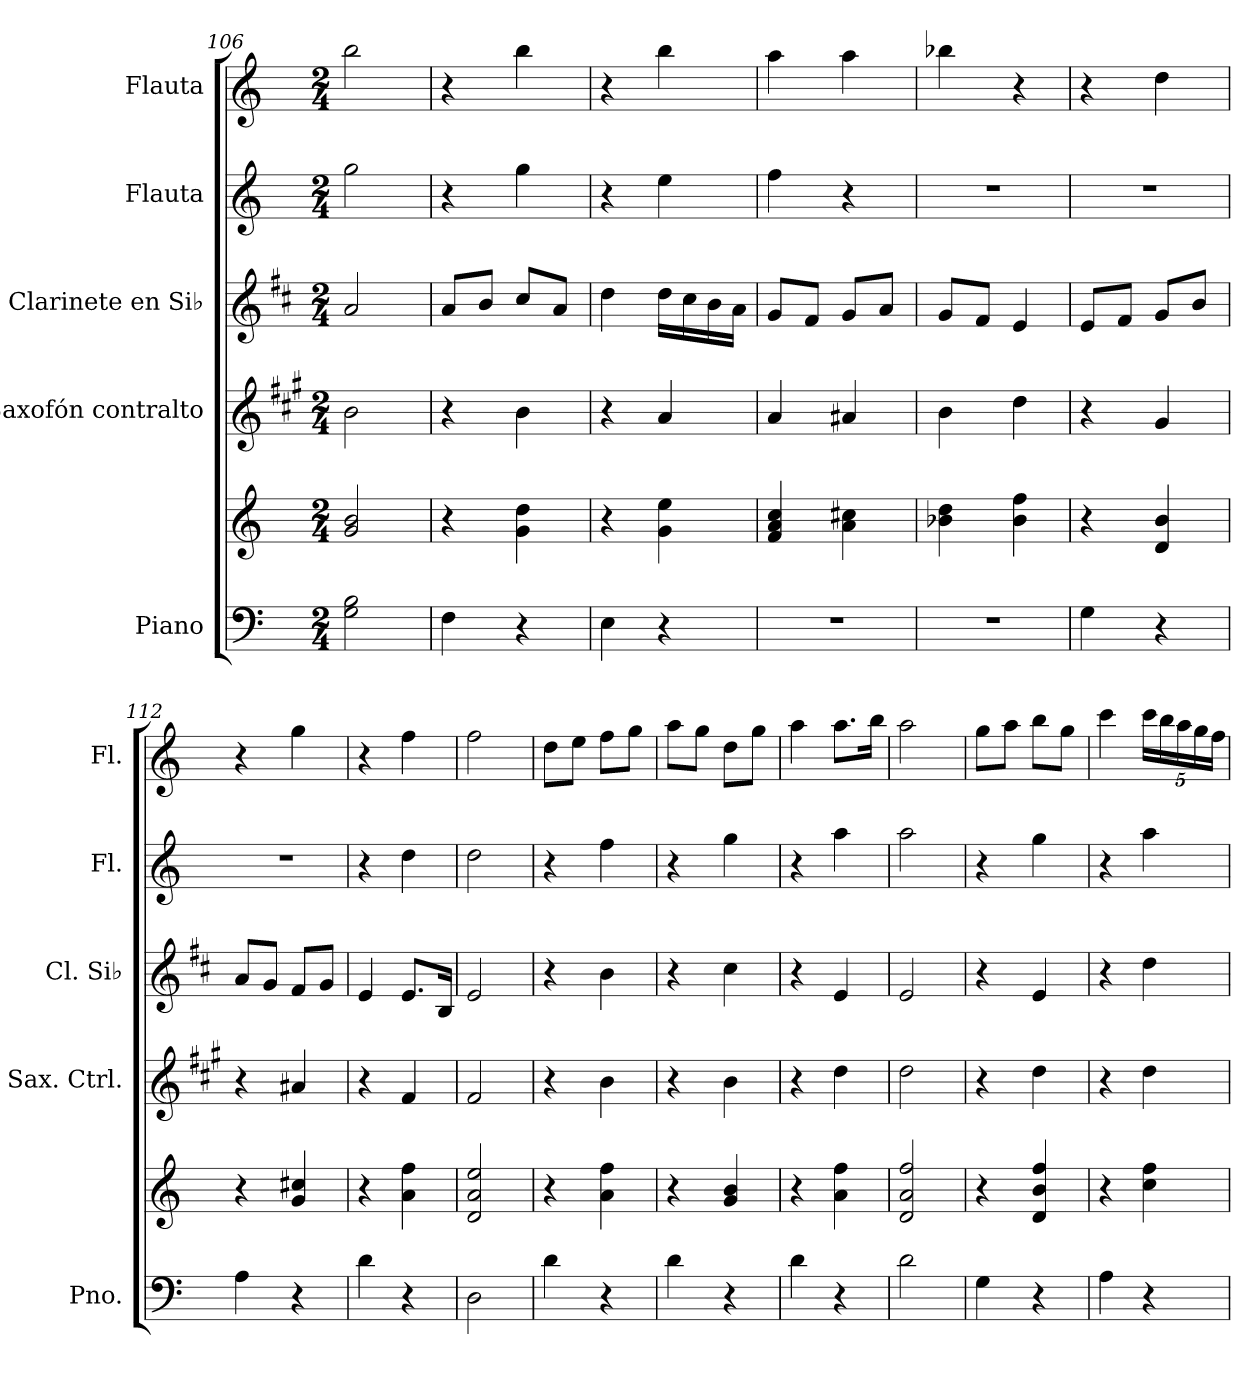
**kern	**kern	**kern	**kern	**kern	**kern
*part5	*part5	*part4	*part3	*part2	*part1
*staff6	*staff5	*staff4	*staff3	*staff2	*staff1
*I"Piano	*	*I"Saxofón contralto	*I"Clarinete en Si♭	*I"Flauta	*I"Flauta
*I'Pno.	*	*I'Sax. Ctrl.	*I'Cl. Si♭	*I'Fl.	*I'Fl.
*clefF4	*clefG2	*clefG2	*clefG2	*clefG2	*clefG2
*	*	*ITrd5c9	*ITrd1c2	*	*
*k[]	*k[]	*k[]	*k[]	*k[]	*k[]
*M2/4	*M2/4	*M2/4	*M2/4	*M2/4	*M2/4
=106	=106	=106	=106	=106	=106
2G\ 2B\	2g/ 2b/	2d\	2g/	2gg\	2bb\
=107	=107	=107	=107	=107	=107
4F\	4r	4r	8g/L	4r	4r
.	.	.	8a/J	.	.
4r	4g\ 4dd\	4d\	8b/L	4gg\	4bb\
.	.	.	8g/J	.	.
!!LO:LB:g=z
=108	=108	=108	=108	=108	=108
4E\	4r	4r	4cc\	4r	4r
4r	4g\ 4ee\	4c/	16cc\LL	4ee\	4bb\
.	.	.	16b\	.	.
.	.	.	16a\	.	.
.	.	.	16g\JJ	.	.
=109	=109	=109	=109	=109	=109
2r	4f/ 4a/ 4cc/	4c/	8f/L	4ff\	4aa\
.	.	.	8e/J	.	.
.	4a\ 4cc#X\	4c#X/	8f/L	4r	4aa\
.	.	.	8g/J	.	.
=110	=110	=110	=110	=110	=110
2r	4b-X\ 4dd\	4d\	8f/L	2r	4bb-X\
.	.	.	8e/J	.	.
.	4b-\ 4ff\	4f\	4d/	.	4r
=111	=111	=111	=111	=111	=111
4G\	4r	4r	8d/L	2r	4r
.	.	.	8e/J	.	.
4r	4d/ 4b/	4B/	8f/L	.	4dd\
.	.	.	8a/J	.	.
=112	=112	=112	=112	=112	=112
4A\	4r	4r	8g/L	2r	4r
.	.	.	8f/J	.	.
4r	4g/ 4cc#X/	4c#X/	8e/L	.	4gg\
.	.	.	8f/J	.	.
=113	=113	=113	=113	=113	=113
4d\	4r	4r	4d/	4r	4r
4r	4a\ 4ff\	4A/	8.d/L	4dd\	4ff\
.	.	.	16A/Jk	.	.
=114	=114	=114	=114	=114	=114
2D\	2d/ 2a/ 2ee/	2A/	2d/	2dd\	2ff\
=115	=115	=115	=115	=115	=115
4d\	4r	4r	4r	4r	8dd\L
.	.	.	.	.	8ee\J
4r	4a\ 4ff\	4d\	4a\	4ff\	8ff\L
.	.	.	.	.	8gg\J
=116	=116	=116	=116	=116	=116
4d\	4r	4r	4r	4r	8aa\L
.	.	.	.	.	8gg\J
4r	4g/ 4b/	4d\	4b\	4gg\	8dd\L
.	.	.	.	.	8gg\J
!!LO:PB:g=z
=117	=117	=117	=117	=117	=117
4d\	4r	4r	4r	4r	4aa\
4r	4a\ 4ff\	4f\	4d/	4aa\	8.aa\L
.	.	.	.	.	16bb\Jk
=118	=118	=118	=118	=118	=118
2d\	2d/ 2a/ 2ff/	2f\	2d/	2aa\	2aa\
=119	=119	=119	=119	=119	=119
4G\	4r	4r	4r	4r	8gg\L
.	.	.	.	.	8aa\J
4r	4d/ 4b/ 4ff/	4f\	4d/	4gg\	8bb\L
.	.	.	.	.	8gg\J
=120	=120	=120	=120	=120	=120
4A\	4r	4r	4r	4r	4ccc\
*	*	*	*	*	*Xbrackettup
4r	4cc\ 4ff\	4f\	4cc\	4aa\	20ccc\LL
.	.	.	.	.	20bb\
.	.	.	.	.	20aa\
.	.	.	.	.	20gg\
.	.	.	.	.	20ff\JJ
=	=	=	=	=	=
*-	*-	*-	*-	*-	*-
